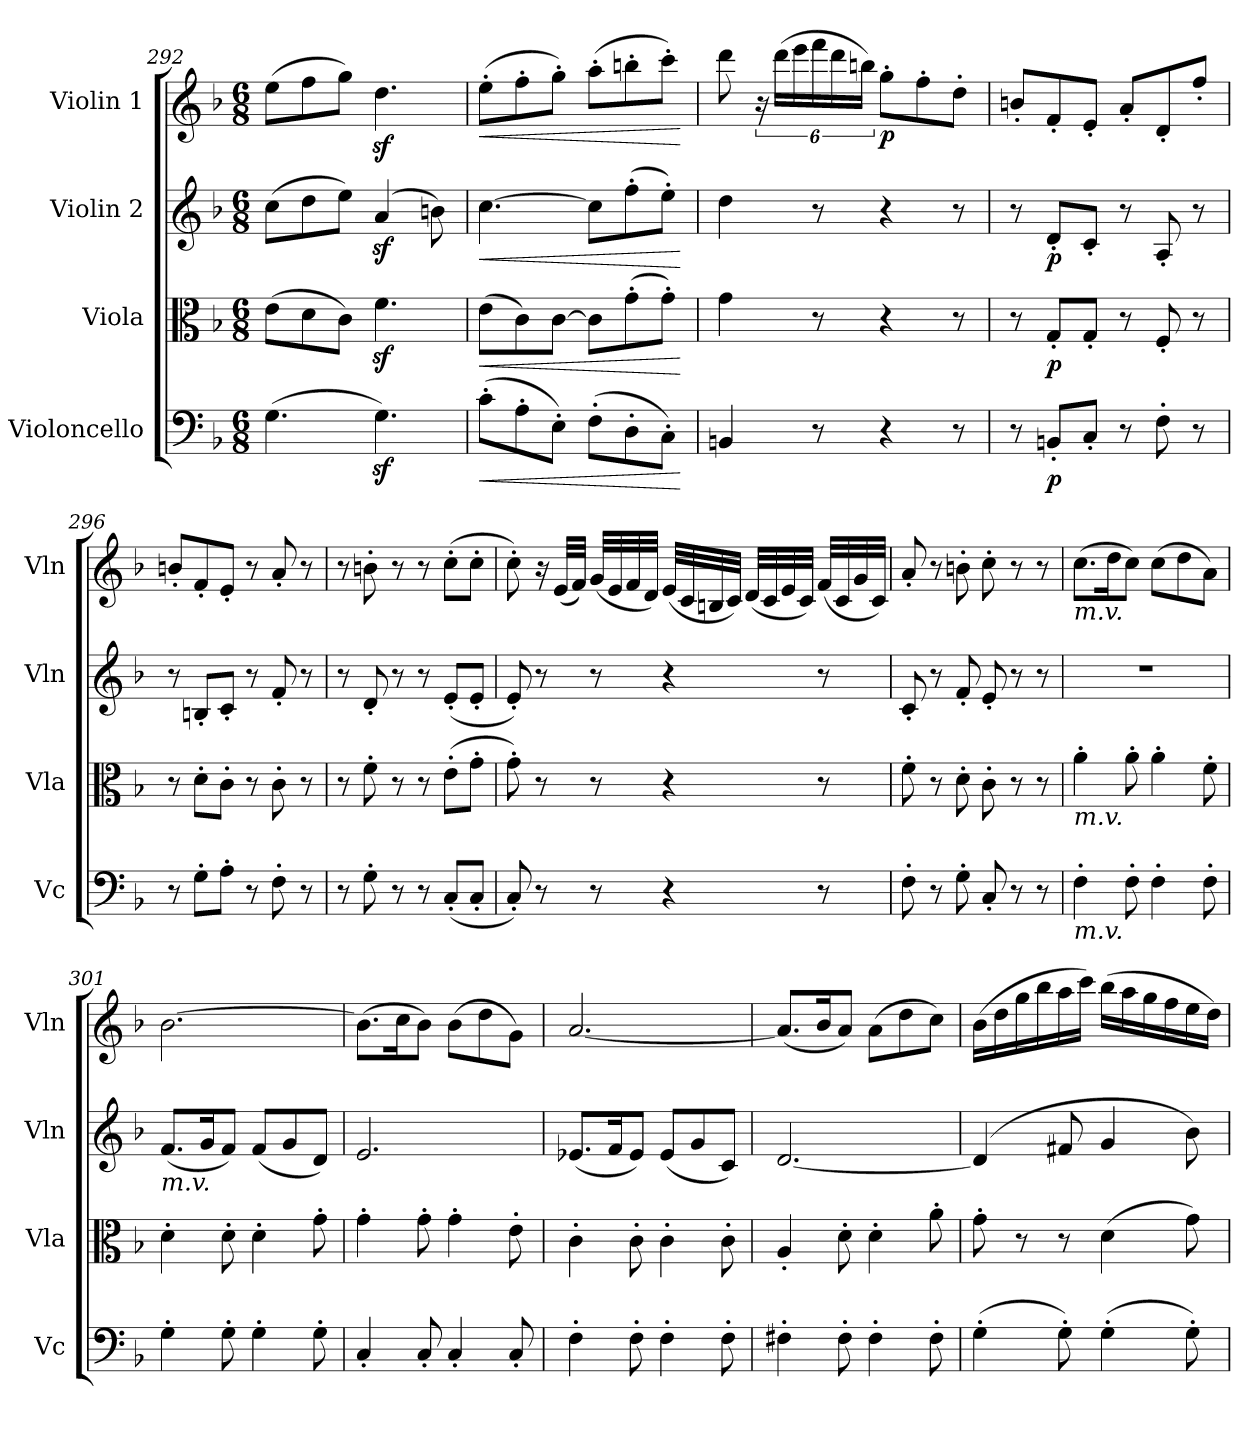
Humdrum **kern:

**kern	**dynam	**kern	**dynam	**kern	**dynam	**kern	**dynam
*part4	*part4	*part3	*part3	*part2	*part2	*part1	*part1
*staff4	*staff4	*staff3	*staff3	*staff2	*staff2	*staff1	*staff1
*I"Violoncello	*	*I"Viola	*	*I"Violin 2	*	*I"Violin 1	*
*I'Vc	*	*I'Vla	*	*I'Vln	*	*I'Vln	*
*clefF4	*	*clefC3	*	*clefG2	*	*clefG2	*
*k[b-]	*	*k[b-]	*	*k[b-]	*	*k[b-]	*
*M6/8	*	*M6/8	*	*M6/8	*	*M6/8	*
=292	=292	=292	=292	=292	=292	=292	=292
(>4.G\	.	(>8e\L	.	(>8cc\L	.	(>8ee\L	.
.	.	8d\	.	8dd\	.	8ff\	.
.	.	8c\J)	.	8ee\J)	.	8gg\J)	.
4.Gz<\)	.	4.fz<\	.	(>4az</	.	4.ddz<\	.
.	.	.	.	8bn\)	.	.	.
=293	=293	=293	=293	=293	=293	=293	=293
!	!LO:HP:b	!	!LO:HP:b	!	!LO:HP:b	!	!LO:HP:b
(>8c'\L	<	(>8e\L	<	[4.cc\	<	(>8ee'\L	<
8A'\	.	8c\)	.	.	.	8ff'\	.
8E'\J)	.	[8c\J	.	.	.	8gg'\J)	.
(>8F'\L	.	8c\L]	.	8cc\L]	.	(>8aa'\L	.
8D'\	.	(>8g'\	.	(>8ff'\	.	8bbn'\	.
8C'\J)	.	8g'\J)	.	8ee'\J)	.	8ccc'\J)	.
.	[	.	[	.	[	.	[
=294	=294	=294	=294	=294	=294	=294	=294
4BBn/	.	4g\	.	4dd\	.	8ddd\	.
.	.	.	.	.	.	24r	.
.	.	.	.	.	.	(>24ddd\LL	.
.	.	.	.	.	.	24eee\	.
*	*	*	*	*	*	*Xbrackettup	*
8r	.	8r	.	8r	.	24fff\	.
.	.	.	.	.	.	24ddd\	.
.	.	.	.	.	.	24bbn\JJ)	.
!	!	!	!	!	!	!	!LO:DY:b
4r	.	4r	.	4r	.	8gg'\L	p
.	.	.	.	.	.	8ff'\	.
8r	.	8r	.	8r	.	8dd'\J	.
!!LO:LB:g=z
=295	=295	=295	=295	=295	=295	=295	=295
8r	.	8r	.	8r	.	8bn'/L	.
!	!LO:DY:b	!	!LO:DY:b	!	!LO:DY:b	!	!
8BBn'/L	p	8G'/L	p	8d'/L	p	8f'/	.
8C'/J	.	8G'/J	.	8c'/J	.	8e'/J	.
8r	.	8r	.	8r	.	8a'/L	.
8F'\	.	8F'/	.	8A'/	.	8d'/	.
8r	.	8r	.	8r	.	8ff'/J	.
=296	=296	=296	=296	=296	=296	=296	=296
8r	.	8r	.	8r	.	8bn'/L	.
8G'\L	.	8d'\L	.	8Bn'/L	.	8f'/	.
8A'\J	.	8c'\J	.	8c'/J	.	8e'/J	.
8r	.	8r	.	8r	.	8r	.
8F'\	.	8c'\	.	8f'/	.	8a'/	.
8r	.	8r	.	8r	.	8r	.
=297	=297	=297	=297	=297	=297	=297	=297
8r	.	8r	.	8r	.	8r	.
8G'\	.	8f'\	.	8d'/	.	8bn'\	.
8r	.	8r	.	8r	.	8r	.
8r	.	8r	.	8r	.	8r	.
(<8C'/L	.	(>8e'\L	.	(<8e'/L	.	(>8cc'\L	.
8C'/J	.	8g'\J	.	8e'/J	.	8cc'\J	.
=298	=298	=298	=298	=298	=298	=298	=298
8C'/)	.	8g'\)	.	8e'/)	.	8cc'\)	.
8r	.	8r	.	8r	.	16r	.
.	.	.	.	.	.	(<32e/LLL	.
.	.	.	.	.	.	32f/JJJ)	.
8r	.	8r	.	8r	.	(<32g/LLL	.
.	.	.	.	.	.	32e/	.
.	.	.	.	.	.	32f/	.
.	.	.	.	.	.	32d/JJJ)	.
4r	.	4r	.	4r	.	(<32e/LLL	.
.	.	.	.	.	.	32c/	.
.	.	.	.	.	.	32Bn/	.
.	.	.	.	.	.	32c/JJJ)	.
.	.	.	.	.	.	(<32d/LLL	.
.	.	.	.	.	.	32c/	.
.	.	.	.	.	.	32e/	.
.	.	.	.	.	.	32c/JJJ)	.
8r	.	8r	.	8r	.	(<32f/LLL	.
.	.	.	.	.	.	32c/	.
.	.	.	.	.	.	32g/	.
.	.	.	.	.	.	32c/JJJ)	.
!!LO:LB:g=z
=299	=299	=299	=299	=299	=299	=299	=299
8F'\	.	8f'\	.	8c'/	.	8a'/	.
8r	.	8r	.	8r	.	8r	.
8G'\	.	8d'\	.	8f'/	.	8bn'\	.
8C'/	.	8c'\	.	8e'/	.	8cc'\	.
8r	.	8r	.	8r	.	8r	.
8r	.	8r	.	8r	.	8r	.
=300	=300	=300	=300	=300	=300	=300	=300
!	!	!	!	!	!	!LO:TX:b:i:t=m.v.	!
!	!	!LO:TX:b:i:t=m.v.	!	!	!	!	!
!LO:TX:b:i:t=m.v.	!	!	!	!	!	!	!
4F'\	.	4a'\	.	2.r	.	(>8.cc\L	.
.	.	.	.	.	.	16dd\K	.
8F'\	.	8a'\	.	.	.	8cc\J)	.
4F'\	.	4a'\	.	.	.	(>8cc\L	.
.	.	.	.	.	.	8dd\	.
8F'\	.	8f'\	.	.	.	8a\J)	.
=301	=301	=301	=301	=301	=301	=301	=301
!	!	!	!	!LO:TX:b:i:t=m.v.	!	!	!
4G'\	.	4d'\	.	(<8.f/L	.	[2.b-\	.
.	.	.	.	16g/K	.	.	.
8G'\	.	8d'\	.	8f/J)	.	.	.
4G'\	.	4d'\	.	(<8f/L	.	.	.
.	.	.	.	8g/	.	.	.
8G'\	.	8g'\	.	8d/J)	.	.	.
=302	=302	=302	=302	=302	=302	=302	=302
4C'/	.	4g'\	.	2.e/	.	(>8.b-\L]	.
.	.	.	.	.	.	16cc\K	.
8C'/	.	8g'\	.	.	.	8b-\J)	.
4C'/	.	4g'\	.	.	.	(>8b-\L	.
.	.	.	.	.	.	8dd\	.
8C'/	.	8e'\	.	.	.	8g\J)	.
=303	=303	=303	=303	=303	=303	=303	=303
4F'\	.	4c'\	.	(<8.e-X/L	.	[2.a/	.
.	.	.	.	16f/K	.	.	.
8F'\	.	8c'\	.	8e-/J)	.	.	.
4F'\	.	4c'\	.	(<8e-/L	.	.	.
.	.	.	.	8g/	.	.	.
8F'\	.	8c'\	.	8c/J)	.	.	.
!!LO:PB:g=z
=304	=304	=304	=304	=304	=304	=304	=304
4F#X'\	.	4A'/	.	[2.d/	.	(<8.a/L]	.
.	.	.	.	.	.	16b-/K	.
8F#'\	.	8d'\	.	.	.	8a/J)	.
4F#'\	.	4d'\	.	.	.	(>8a\L	.
.	.	.	.	.	.	8dd\	.
8F#'\	.	8a'\	.	.	.	8cc\J)	.
=305	=305	=305	=305	=305	=305	=305	=305
(>4G'\	.	8g'\	.	(>4d/]	.	(>16b-\LL	.
.	.	.	.	.	.	16dd\	.
.	.	8r	.	.	.	16gg\	.
.	.	.	.	.	.	16bb-\	.
8G'\)	.	8r	.	8f#X/	.	16aa\	.
.	.	.	.	.	.	16ccc\JJ)	.
(>4G'\	.	(>4d\	.	4g/	.	(>16bb-\LL	.
.	.	.	.	.	.	16aa\	.
.	.	.	.	.	.	16gg\	.
.	.	.	.	.	.	16ff\	.
8G'\)	.	8g\)	.	8b-\)	.	16ee\	.
.	.	.	.	.	.	16dd\JJ)	.
=	=	=	=	=	=	=	=
*-	*-	*-	*-	*-	*-	*-	*-
